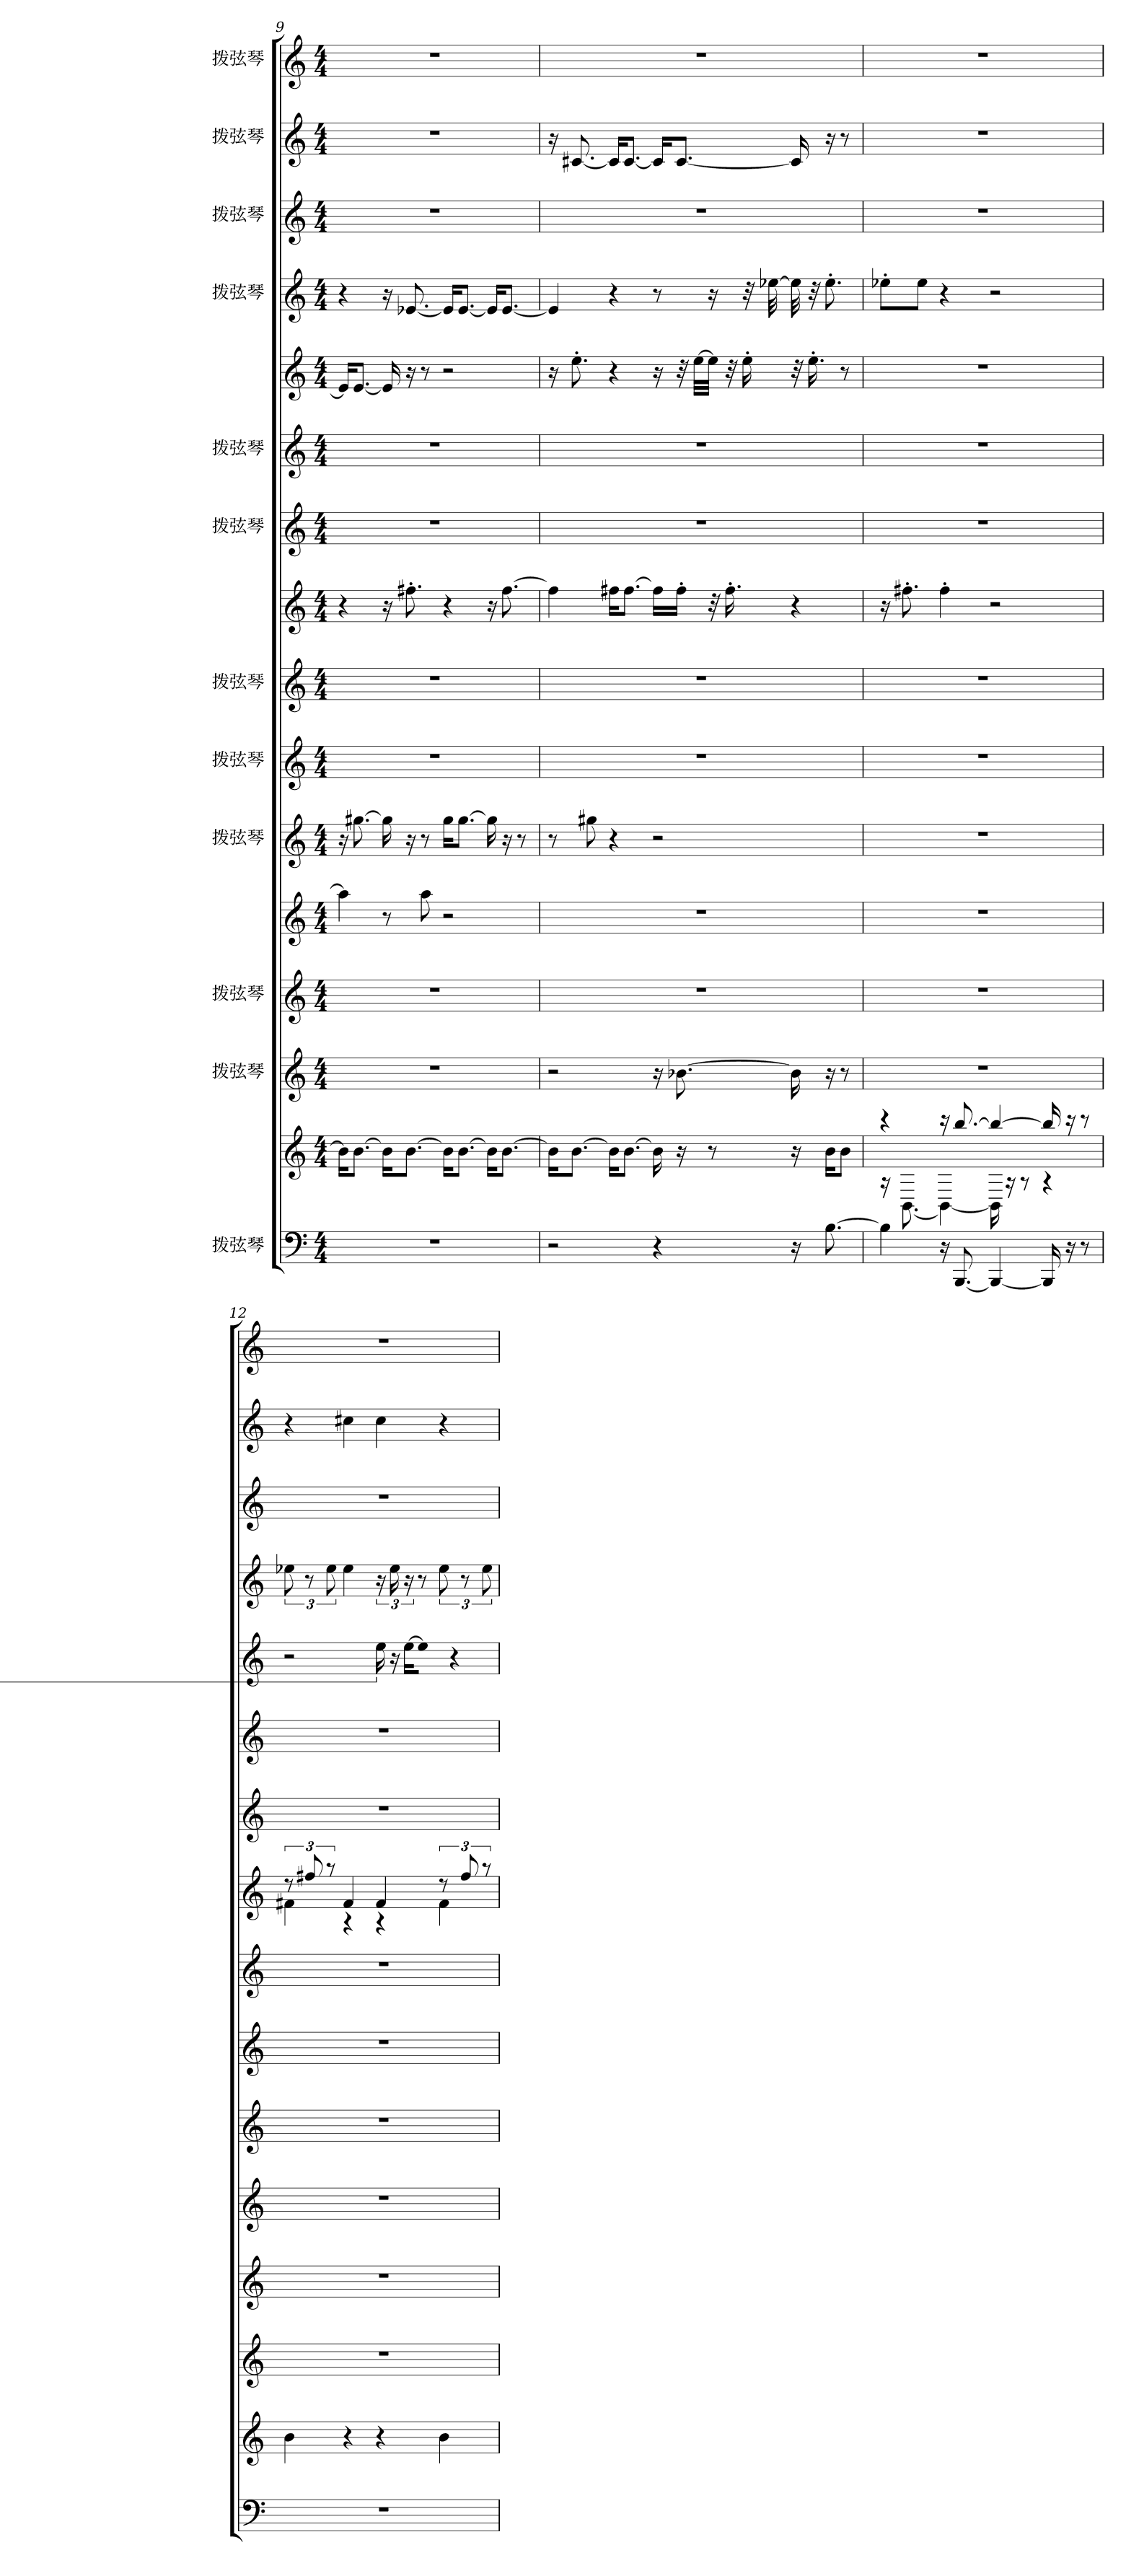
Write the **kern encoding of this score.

**kern	**kern	**kern	**kern	**kern	**kern	**kern	**kern	**kern	**kern	**kern	**kern	**kern	**kern	**kern	**kern
*part12	*part12	*part11	*part10	*part10	*part9	*part8	*part7	*part7	*part6	*part5	*part5	*part4	*part3	*part2	*part1
*staff16	*staff15	*staff14	*staff13	*staff12	*staff11	*staff10	*staff9	*staff8	*staff7	*staff6	*staff5	*staff4	*staff3	*staff2	*staff1
*I"拨弦琴	*	*I"拨弦琴	*I"拨弦琴	*	*I"拨弦琴	*I"拨弦琴	*I"拨弦琴	*	*I"拨弦琴	*I"拨弦琴	*	*I"拨弦琴	*I"拨弦琴	*I"拨弦琴	*I"拨弦琴
!!LO:PB:g=z
*clefF4	*clefG2	*clefG2	*clefG2	*clefG2	*clefG2	*clefG2	*clefG2	*clefG2	*clefG2	*clefG2	*clefG2	*clefG2	*clefG2	*clefG2	*clefG2
*k[]	*k[]	*k[]	*k[]	*k[]	*k[]	*k[]	*k[]	*k[]	*k[]	*k[]	*k[]	*k[]	*k[]	*k[]	*k[]
*M4/4	*M4/4	*M4/4	*M4/4	*M4/4	*M4/4	*M4/4	*M4/4	*M4/4	*M4/4	*M4/4	*M4/4	*M4/4	*M4/4	*M4/4	*M4/4
=9	=9	=9	=9	=9	=9	=9	=9	=9	=9	=9	=9	=9	=9	=9	=9
1r	16b\KL]	1r	1r	4aa\]	16r	1r	1r	4r	1r	1r	16e/KL]	4r	1r	1r	1r
.	[8.b\J	.	.	.	[8.gg#X\	.	.	.	.	.	[8.e/J	.	.	.	.
.	16b\KL]	.	.	8r	16gg#\]	.	.	16r	.	.	16e/]	16r	.	.	.
.	[8.b\J	.	.	.	16r	.	.	8.ff#X'\	.	.	16r	[8.e-X/	.	.	.
.	.	.	.	8aa\	8r	.	.	.	.	.	8r	.	.	.	.
.	16b\KL]	.	.	2r	16gg#\KL	.	.	4r	.	.	2r	16e-/KL]	.	.	.
.	[8.b\J	.	.	.	[8.gg#\J	.	.	.	.	.	.	[8.e-/J	.	.	.
.	16b\KL]	.	.	.	16gg#\]	.	.	16r	.	.	.	16e-/KL]	.	.	.
.	[8.b\J	.	.	.	16r	.	.	[8.ff#\	.	.	.	[8.e-/J	.	.	.
.	.	.	.	.	8r	.	.	.	.	.	.	.	.	.	.
=10	=10	=10	=10	=10	=10	=10	=10	=10	=10	=10	=10	=10	=10	=10	=10
2r	16b\KL]	2r	1r	1r	8r	1r	1r	4ff#\]	1r	1r	16r	4e-/]	1r	16r	1r
.	[8.b\J	.	.	.	.	.	.	.	.	.	8.ee'\	.	.	[8.c#X/	.
.	.	.	.	.	8gg#X\	.	.	.	.	.	.	.	.	.	.
.	16b\KL]	.	.	.	4r	.	.	16ff#X\KL	.	.	4r	4r	.	16c#/KL]	.
.	[8.b\J	.	.	.	.	.	.	[8.ff#\J	.	.	.	.	.	[8.c#/J	.
4r	16b\]	16r	.	.	2r	.	.	16ff#\LL]	.	.	16r	8r	.	16c#/KL]	.
.	16r	[8.b-X\	.	.	.	.	.	16ff#'\JJ	.	.	32r	.	.	[8.c#/J	.
.	.	.	.	.	.	.	.	.	.	.	[32ee\LLL	.	.	.	.
.	8r	.	.	.	.	.	.	32r	.	.	32ee\JJJ]	16r	.	.	.
.	.	.	.	.	.	.	.	16.ff#'\	.	.	32r	.	.	.	.
.	.	.	.	.	.	.	.	.	.	.	16ee'\	32r	.	.	.
.	.	.	.	.	.	.	.	.	.	.	.	[32ee-X\	.	.	.
16r	16r	16b-\]	.	.	.	.	.	4r	.	.	32r	32ee-\]	.	16c#/]	.
.	.	.	.	.	.	.	.	.	.	.	16.ee'\	32r	.	.	.
[8.B\	16b\KL	16r	.	.	.	.	.	.	.	.	.	8.ee-'\	.	16r	.
.	8b\J	8r	.	.	.	.	.	.	.	.	8r	.	.	8r	.
!!LO:PB:g=z
=11	=11	=11	=11	=11	=11	=11	=11	=11	=11	=11	=11	=11	=11	=11	=11
*	*^	*	*	*	*	*	*	*	*	*	*	*	*	*	*
4B\]	4r	16r	1r	1r	1r	1r	1r	1r	16r	1r	1r	1r	8ee-X'\L	1r	1r	1r
.	.	[8.BB\	.	.	.	.	.	.	8.ff#X'\	.	.	.	.	.	.	.
.	.	.	.	.	.	.	.	.	.	.	.	.	8ee-\J	.	.	.
16r	16r	4BB\_	.	.	.	.	.	.	4ff#'\	.	.	.	4r	.	.	.
[8.BBB/	[8.bb/	.	.	.	.	.	.	.	.	.	.	.	.	.	.	.
4BBB/_	4bb/_	16BB\]	.	.	.	.	.	.	2r	.	.	.	2r	.	.	.
.	.	16r	.	.	.	.	.	.	.	.	.	.	.	.	.	.
.	.	8r	.	.	.	.	.	.	.	.	.	.	.	.	.	.
16BBB/]	16bb/]	4r	.	.	.	.	.	.	.	.	.	.	.	.	.	.
16r	16r	.	.	.	.	.	.	.	.	.	.	.	.	.	.	.
8r	8r	.	.	.	.	.	.	.	.	.	.	.	.	.	.	.
*	*v	*v	*	*	*	*	*	*	*	*	*	*	*	*	*	*
=12	=12	=12	=12	=12	=12	=12	=12	=12	=12	=12	=12	=12	=12	=12	=12
*	*	*	*	*	*	*	*	*^	*	*	*	*	*	*	*
1r	4b\	1r	1r	1r	1r	1r	1r	12r	4f#X\	1r	1r	2r	12ee-X\	1r	4r	1r
.	.	.	.	.	.	.	.	12ff#X/	.	.	.	.	12r	.	.	.
.	.	.	.	.	.	.	.	12r	.	.	.	.	12ee-\	.	.	.
.	4r	.	.	.	.	.	.	4f#/	4r	.	.	.	4ee-\	.	4cc#X\	.
.	4r	.	.	.	.	.	.	4f#/	4r	.	.	24ee\	24r	.	4cc#\	.
.	.	.	.	.	.	.	.	.	.	.	.	24r	24ee-\	.	.	.
.	.	.	.	.	.	.	.	.	.	.	.	[24ee\KL	24r	.	.	.
.	.	.	.	.	.	.	.	.	.	.	.	8ee\J]	8r	.	.	.
.	4b\	.	.	.	.	.	.	12r	4f#\	.	.	4r	12ee-\	.	4r	.
.	.	.	.	.	.	.	.	12ff#/	.	.	.	.	12r	.	.	.
.	.	.	.	.	.	.	.	12r	.	.	.	.	12ee-\	.	.	.
*	*	*	*	*	*	*	*	*v	*v	*	*	*	*	*	*	*
=	=	=	=	=	=	=	=	=	=	=	=	=	=	=	=
*-	*-	*-	*-	*-	*-	*-	*-	*-	*-	*-	*-	*-	*-	*-	*-
